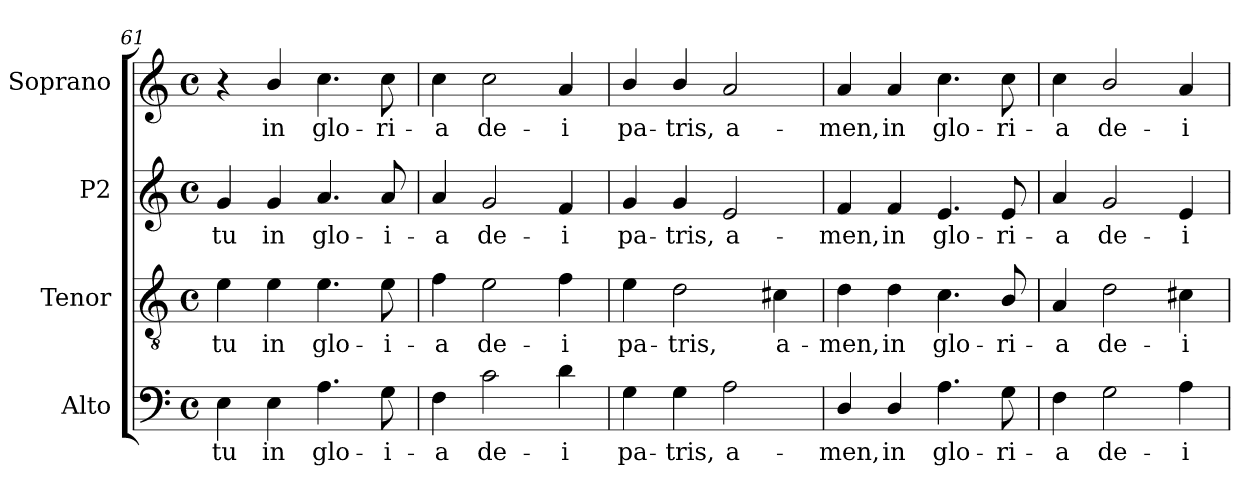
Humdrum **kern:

**kern	**text	**kern	**text	**kern	**text	**kern	**text
*part4	*part4	*part3	*part3	*part2	*part2	*part1	*part1
*staff4	*staff4	*staff3	*staff3	*staff2	*staff2	*staff1	*staff1
*I"Alto	*	*I"Tenor	*	*I"P2	*	*I"Soprano	*
*	*	*I'T.	*	*	*	*I'S.	*
*clefF4	*	*clefGv2	*	*clefG2	*	*clefG2	*
*	*	*ITrd7c12	*	*	*	*	*
*k[]	*	*k[]	*	*k[]	*	*k[]	*
*C:	*	*C:	*	*C:	*	*C:	*
*M4/4	*	*M4/4	*	*M4/4	*	*M4/4	*
*met(c)	*	*met(c)	*	*met(c)	*	*met(c)	*
=61	=61	=61	=61	=61	=61	=61	=61
!	!LO:LY:b:color=#000000	!	!	!	!	!	!
!	!	!	!LO:LY:b:color=#000000	!	!	!	!
!	!	!	!	!	!LO:LY:b:color=#000000	!	!
4Ei\	-tu	4Ei\	-tu	4gi/	-tu	4r	.
!	!LO:LY:b:color=#000000	!	!	!	!	!	!
!	!	!	!LO:LY:b:color=#000000	!	!	!	!
!	!	!	!	!	!LO:LY:b:color=#000000	!	!
!	!	!	!	!	!	!	!LO:LY:b:color=#000000
4Ei\	in	4Ei\	in	4gi/	in	4bi/	in
!	!LO:LY:b:color=#000000	!	!	!	!	!	!
!	!	!	!LO:LY:b:color=#000000	!	!	!	!
!	!	!	!	!	!LO:LY:b:color=#000000	!	!
!	!	!	!	!	!	!	!LO:LY:b:color=#000000
4.Ai\	glo-	4.Ei\	glo-	4.ai/	glo-	4.cci\	glo-
!	!LO:LY:b:color=#000000	!	!	!	!	!	!
!	!	!	!LO:LY:b:color=#000000	!	!	!	!
!	!	!	!	!	!LO:LY:b:color=#000000	!	!
!	!	!	!	!	!	!	!LO:LY:b:color=#000000
8Gi\	-i-	8Ei\	-i-	8ai/	-i-	8cci\	-ri-
=62	=62	=62	=62	=62	=62	=62	=62
!	!LO:LY:b:color=#000000	!	!	!	!	!	!
!	!	!	!LO:LY:b:color=#000000	!	!	!	!
!	!	!	!	!	!LO:LY:b:color=#000000	!	!
!	!	!	!	!	!	!	!LO:LY:b:color=#000000
4Fi\	-a	4Fi\	-a	4ai/	-a	4cci\	-a
!	!LO:LY:b:color=#000000	!	!	!	!	!	!
!	!	!	!LO:LY:b:color=#000000	!	!	!	!
!	!	!	!	!	!LO:LY:b:color=#000000	!	!
!	!	!	!	!	!	!	!LO:LY:b:color=#000000
2ci\	de-	2Ei\	de-	2gi/	de-	2cci\	de-
!	!LO:LY:b:color=#000000	!	!	!	!	!	!
!	!	!	!LO:LY:b:color=#000000	!	!	!	!
!	!	!	!	!	!LO:LY:b:color=#000000	!	!
!	!	!	!	!	!	!	!LO:LY:b:color=#000000
4di\	-i	4Fi\	-i	4fi/	-i	4ai/	-i
=63	=63	=63	=63	=63	=63	=63	=63
!	!LO:LY:b:color=#000000	!	!	!	!	!	!
!	!	!	!LO:LY:b:color=#000000	!	!	!	!
!	!	!	!	!	!LO:LY:b:color=#000000	!	!
!	!	!	!	!	!	!	!LO:LY:b:color=#000000
4Gi\	pa-	4Ei\	pa-	4gi/	pa-	4bi/	pa-
!	!LO:LY:b:color=#000000	!	!	!	!	!	!
!	!	!	!LO:LY:b:color=#000000	!	!	!	!
!	!	!	!	!	!LO:LY:b:color=#000000	!	!
!	!	!	!	!	!	!	!LO:LY:b:color=#000000
4Gi\	-tris,	2Di\	-tris,	4gi/	-tris,	4bi/	-tris,
!	!LO:LY:b:color=#000000	!	!	!	!	!	!
!	!	!	!	!	!LO:LY:b:color=#000000	!	!
!	!	!	!	!	!	!	!LO:LY:b:color=#000000
2Ai\	a-	.	.	2ei/	a-	2ai/	a-
!	!	!	!LO:LY:b:color=#000000	!	!	!	!
.	.	4C#Xi\	a-	.	.	.	.
!!LO:LB:g=z
=64	=64	=64	=64	=64	=64	=64	=64
!	!LO:LY:b:color=#000000	!	!	!	!	!	!
!	!	!	!LO:LY:b:color=#000000	!	!	!	!
!	!	!	!	!	!LO:LY:b:color=#000000	!	!
!	!	!	!	!	!	!	!LO:LY:b:color=#000000
4Di/	-men,	4Di\	-men,	4fi/	-men,	4ai/	-men,
!	!LO:LY:b:color=#000000	!	!	!	!	!	!
!	!	!	!LO:LY:b:color=#000000	!	!	!	!
!	!	!	!	!	!LO:LY:b:color=#000000	!	!
!	!	!	!	!	!	!	!LO:LY:b:color=#000000
4Di/	in	4Di\	in	4fi/	in	4ai/	in
!	!LO:LY:b:color=#000000	!	!	!	!	!	!
!	!	!	!LO:LY:b:color=#000000	!	!	!	!
!	!	!	!	!	!LO:LY:b:color=#000000	!	!
!	!	!	!	!	!	!	!LO:LY:b:color=#000000
4.Ai\	glo-	4.Ci\	glo-	4.ei/	glo-	4.cci\	glo-
!	!LO:LY:b:color=#000000	!	!	!	!	!	!
!	!	!	!LO:LY:b:color=#000000	!	!	!	!
!	!	!	!	!	!LO:LY:b:color=#000000	!	!
!	!	!	!	!	!	!	!LO:LY:b:color=#000000
8Gi\	-ri-	8BBi/	-ri-	8ei/	-ri-	8cci\	-ri-
=65	=65	=65	=65	=65	=65	=65	=65
!	!LO:LY:b:color=#000000	!	!	!	!	!	!
!	!	!	!LO:LY:b:color=#000000	!	!	!	!
!	!	!	!	!	!LO:LY:b:color=#000000	!	!
!	!	!	!	!	!	!	!LO:LY:b:color=#000000
4Fi\	-a	4AAi/	-a	4ai/	-a	4cci\	-a
!	!LO:LY:b:color=#000000	!	!	!	!	!	!
!	!	!	!LO:LY:b:color=#000000	!	!	!	!
!	!	!	!	!	!LO:LY:b:color=#000000	!	!
!	!	!	!	!	!	!	!LO:LY:b:color=#000000
2Gi\	de-	2Di\	de-	2gi/	de-	2bi/	de-
!	!LO:LY:b:color=#000000	!	!	!	!	!	!
!	!	!	!LO:LY:b:color=#000000	!	!	!	!
!	!	!	!	!	!LO:LY:b:color=#000000	!	!
!	!	!	!	!	!	!	!LO:LY:b:color=#000000
4Ai\	-i	4C#Xi\	-i	4ei/	-i	4ai/	-i
=	=	=	=	=	=	=	=
*-	*-	*-	*-	*-	*-	*-	*-
